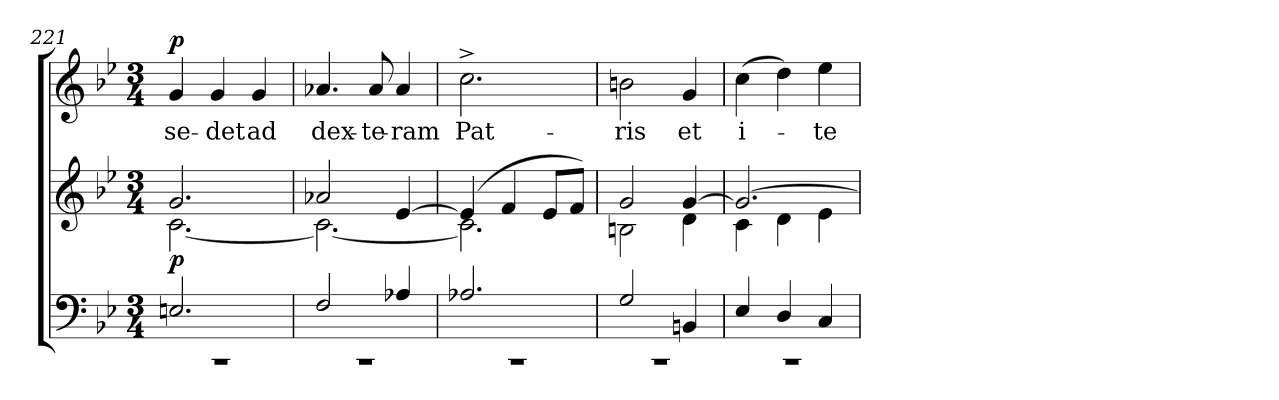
**kern	**kern	**dynam	**kern	**text	**dynam
*part2	*part2	*part2	*part1	*part1	*part1
*staff3	*staff2	*staff2/3	*staff1	*staff1	*staff1
*clefF4	*clefG2	*	*clefG2	*	*
*	*	*	*ITrd7c12	*	*
*k[b-e-]	*k[b-e-]	*	*k[b-e-]	*	*
*B-:	*B-:	*	*B-:	*	*
*M3/4	*M3/4	*	*M3/4	*	*
=221	=221	=221	=221	=221	=221
*^	*	*	*	*	*
!	!LO:N:vis=1	!	!LO:DY:b	!	!LO:LY:b	!LO:DY:a
*	*	*^	*	*	*	*
2.En/	2.rDD	2.g/	[<2.c\	p	4G/	se-	p
!	!	!	!	!	!	!LO:LY:b	!
.	.	.	.	.	4G/	-det	.
!	!	!	!	!	!	!LO:LY:b	!
.	.	.	.	.	4G/	ad	.
=222	=222	=222	=222	=222	=222	=222	=222
!	!LO:N:vis=1	!	!	!	!	!LO:LY:b	!
2F/	2.rDD	2a-X/	2.c\_	.	4.A-X/	dex-	.
!	!	!	!	!	!	!LO:LY:b	!
.	.	.	.	.	8A-/	-te-	.
!	!	!	!	!	!	!LO:LY:b	!
4A-X/	.	[>4e-/	.	.	4A-/	-ram	.
=223	=223	=223	=223	=223	=223	=223	=223
!	!LO:N:vis=1	!	!	!	!	!LO:LY:b	!
2.A-X/	2.rDD	(4e-/]	2.c\]	.	2.c^>\	Pat-	.
.	.	4f/	.	.	.	.	.
.	.	8e-/L	.	.	.	.	.
.	.	8f/J)	.	.	.	.	.
!!LO:LB:g=z
=224	=224	=224	=224	=224	=224	=224	=224
!	!LO:N:vis=1	!	!	!	!	!LO:LY:b	!
2G/	2.rDD	2g/	2Bn\	.	2Bn\	-ris	.
!	!	!	!	!	!	!LO:LY:b	!
4BBn/	.	[>4g/	4d\	.	4G/	et	.
=225	=225	=225	=225	=225	=225	=225	=225
!	!LO:N:vis=1	!	!	!	!	!LO:LY:b	!
4E-/	2.rDD	2.g/_	4c\	.	(>4c\	i-	.
4D/	.	.	4d\	.	4d\)	.	.
!	!	!	!	!	!	!LO:LY:b	!
4C/	.	.	4e-\	.	4e-\	-te-	.
*v	*v	*	*	*	*	*	*
*	*v	*v	*	*	*	*
=	=	=	=	=	=
*-	*-	*-	*-	*-	*-
